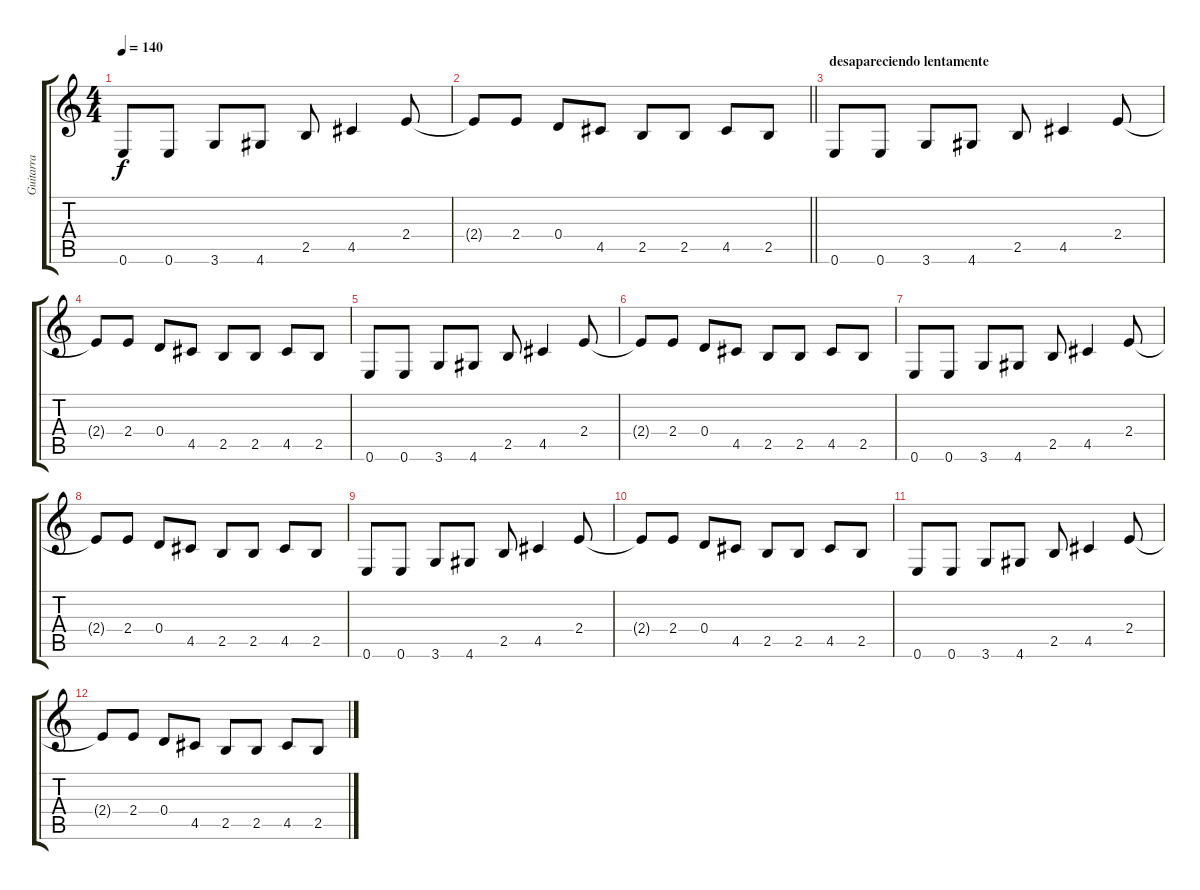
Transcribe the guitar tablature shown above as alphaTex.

\track ("Guitarra" "Guitarra") {instrument electricguitarclean}
\staff {score tabs}
\tuning (E4 B3 G3 D3 A2 E2) {hide}
\ts (4 4)
\tempo 140
\clef g2
\ks c
0.6.8{dy f} 0.6.8 3.6.8 4.6.8 2.5.8 4.5.4 2.4.8 |
\barLineRight lightlight
2.4{t}.8 2.4.8 0.4.8 4.5.8 2.5.8 2.5.8 4.5.8 2.5.8 |
\section ("" "desapareciendo lentamente")
0.6.8 0.6.8 3.6.8 4.6.8 2.5.8 4.5.4 2.4.8 |
2.4{t}.8 2.4.8 0.4.8 4.5.8 2.5.8 2.5.8 4.5.8 2.5.8 |
0.6.8 0.6.8 3.6.8 4.6.8 2.5.8 4.5.4 2.4.8 |
2.4{t}.8 2.4.8 0.4.8 4.5.8 2.5.8 2.5.8 4.5.8 2.5.8 |
0.6.8 0.6.8 3.6.8 4.6.8 2.5.8 4.5.4 2.4.8 |
2.4{t}.8 2.4.8 0.4.8 4.5.8 2.5.8 2.5.8 4.5.8 2.5.8 |
0.6.8 0.6.8 3.6.8 4.6.8 2.5.8 4.5.4 2.4.8 |
2.4{t}.8 2.4.8 0.4.8 4.5.8 2.5.8 2.5.8 4.5.8 2.5.8 |
0.6.8 0.6.8 3.6.8 4.6.8 2.5.8 4.5.4 2.4.8 |
2.4{t}.8 2.4.8 0.4.8 4.5.8 2.5.8 2.5.8 4.5.8 2.5.8
